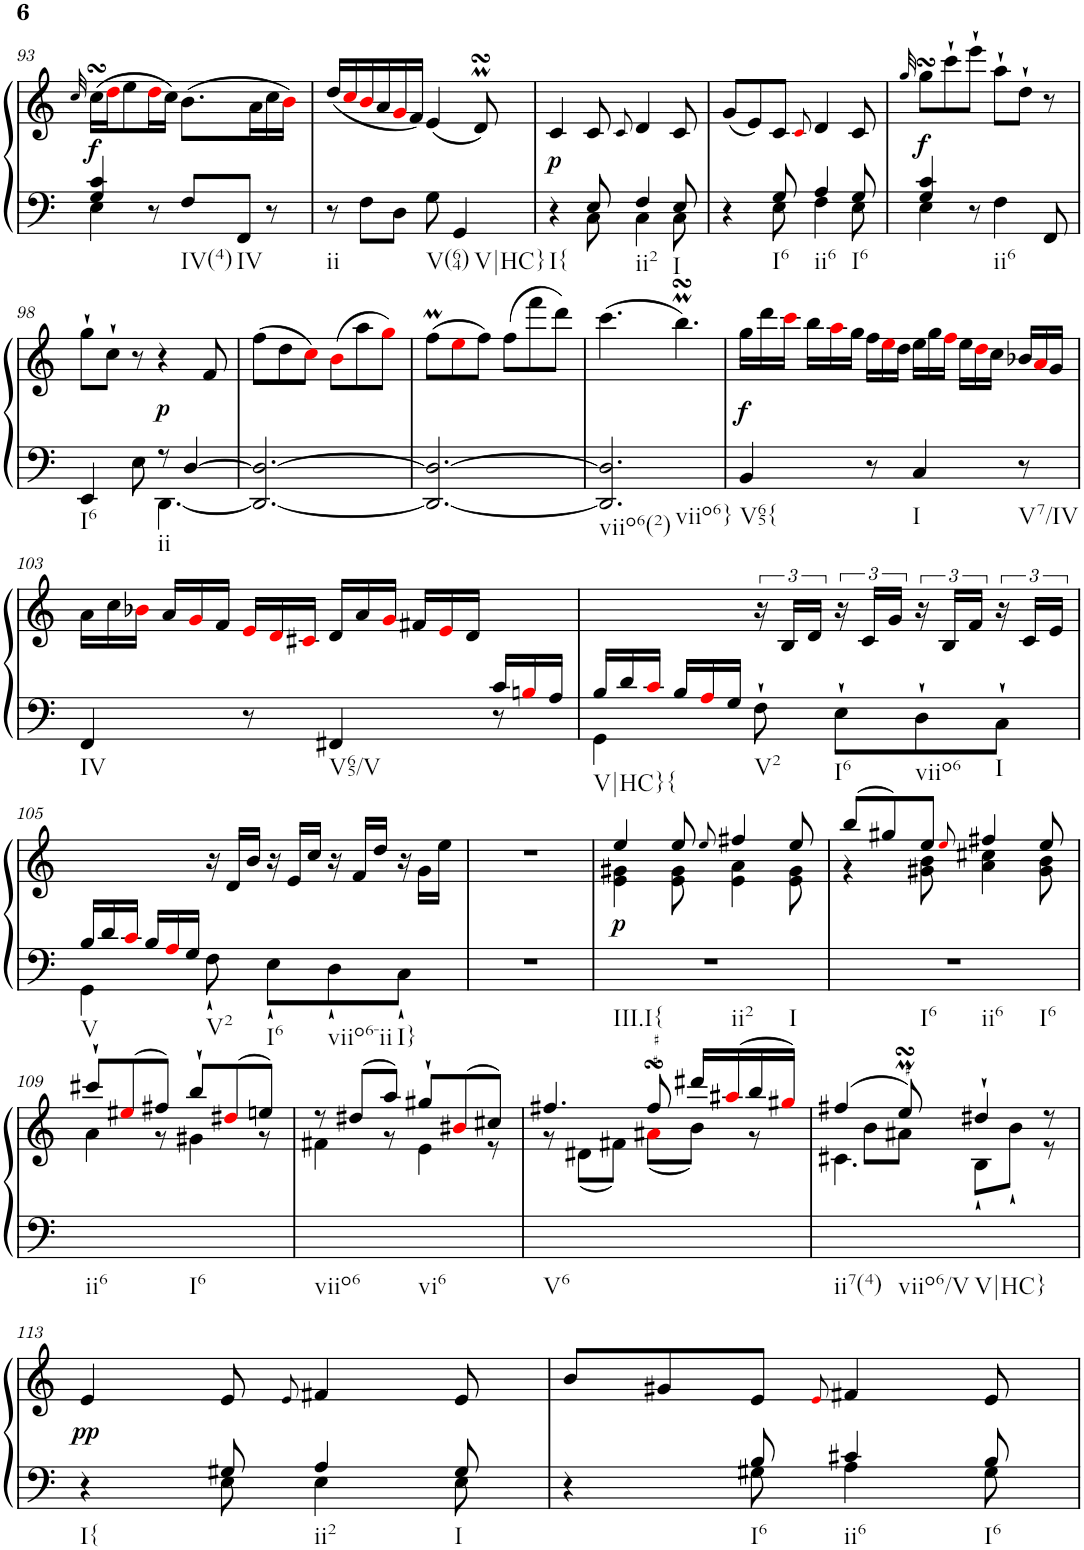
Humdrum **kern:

**kern	**kern	**dynam
*part1	*part1	*part1
*staff2	*staff1	*staff1/2
*I"Harpsichord	*	*
*I'Hch.	*	*
!!LO:PB:g=z
*clefF4	*clefG2	*
*k[]	*k[]	*
*M6/8	*M6/8	*
=93	=93	=93
.	32qcc/	.
*^	*	*
!	!	!	!LO:DY:a=2
4G/ 4c/	4E\	(>16ccsSSs\LL	f
.	.	16ddi\J	.
.	.	8ee\	.
8r	2ryy	16ddi\L	.
.	.	16cc\JJ)	.
!LO:TX:b:t=IV(4)	!	!	!
8F/L	.	(>8.b\L	.
!LO:TX:b:t=IV	!	!	!
8FF/J	.	.	.
.	.	16a\L	.
8r	.	16cc\	.
.	.	16bi\JJ)	.
*v	*v	*	*
=94	=94	=94
!LO:TX:b:t=ii	!	!
8r	(<16dd/LL	.
.	16cci/	.
8F\L	16bi/	.
.	16a/	.
8D\J	16gi/	.
.	16f/JJ)	.
!LO:TX:b:t=V(64)	!	!
8G\	(<4e/	.
!LO:TX:b:t=V|HC}	!	!
4GG/	.	.
.	8dMsSSS/)	.
=95	=95	=95
*^	*	*
!LO:TX:b:t=I{	!	!	!
!	!	!	!LO:DY:b
4r	4ryy	4c/	p
8E/	8C\	8c/	.
.	.	8qc/	.
!LO:TX:b:t=ii2	!	!	!
4F/	4C\	4d/	.
!LO:TX:b:t=I	!	!	!
8E/	8C\	8c/	.
=96	=96	=96	=96
4r	4ryy	(<8g/L	.
.	.	8e/)	.
!LO:TX:b:t=I6	!	!	!
8G/	8E\	8c/J	.
.	.	8qci/	.
!LO:TX:b:t=ii6	!	!	!
4A/	4F\	4d/	.
!LO:TX:b:t=I6	!	!	!
8G/	8E\	8c/	.
=97	=97	=97	=97
.	.	32qgg/	.
!	!	!	!LO:DY:b
4G/ 4c/	4E\	8ggsSSS\L	f
.	.	8ccc`\	.
8r	2ryy	8eee`\J	.
!LO:TX:b:t=ii6	!	!	!
4F\	.	8aa`\L	.
.	.	8dd`\J	.
8FF/	.	8r	.
!!LO:LB:g=z
=98	=98	=98	=98
!LO:TX:b:t=I6	!	!	!
4EE/	4.ryy	8gg`\L	.
.	.	8cc`\J	.
8E\	.	8r	.
!LO:TX:b:t=ii	!	!	!
!	!	!	!LO:DY:b
8r	[4.DD\	4r	p
[4D/	.	.	.
.	.	8f/	.
*v	*v	*	*
=99	=99	=99
2.DD/_ 2.D/_	(>8ff\L	.
.	8dd\	.
.	8cci\J)	.
.	(>8bi\L	.
.	8aa\	.
.	8ggi\J)	.
=100	=100	=100
2.DD/_ 2.D/_	(>8ffM\L	.
.	8eei\	.
.	8ff\J)	.
.	(>8ff\L	.
.	8fff\	.
.	8ddd\J)	.
=101	=101	=101
!LO:TX:b:t=viio6(2)	!	!
!LO:TX:b:t=viio6}	!	!
2.DD/] 2.D/]	(>4.ccc\	.
.	4.bbmsSsS\)	.
=102	=102	=102
*	*Xtuplet	*
!LO:TX:b:t=V65{	!	!
!	!	!LO:DY:b
4BB/	24gg\LL	f
.	24ddd\	.
.	24ccci\JJ	.
.	24bb\LL	.
.	24aai\	.
.	24gg\JJ	.
8r	24ff\LL	.
.	24eei\	.
.	24dd\JJ	.
!LO:TX:b:t=I	!	!
4C/	24ee\LL	.
.	24gg\	.
.	24ffi\JJ	.
.	24ee\LL	.
.	24ddi\	.
.	24cc\JJ	.
!LO:TX:b:t=V7/IV	!	!
8r	24b-X/LL	.
.	24ai/	.
.	24g/JJ	.
!!LO:LB:g=z
=103	=103	=103
*^	*	*
!LO:TX:b:t=IV	!	!	!
8ryy	4FF/	24a\LL	.
.	.	24cc\	.
.	.	24b-Xi\JJ	.
.	.	24a/LL	.
.	.	24gi/	.
.	.	24f/JJ	.
.	8r	24ei/LL	.
.	.	24di/	.
.	.	24c#Xi/JJ	.
!	!LO:TX:b:t=V65/V	!	!
.	4FF#X/	24d/LL	.
.	.	24a/	.
.	.	24gi/JJ	.
.	.	24f#X/LL	.
.	.	24ei/	.
.	.	24d/JJ	.
*Xtuplet	*	*	*
24c/LL	8r	8ryy	.
24Bni/	.	.	.
24A/JJ	.	.	.
=104	=104	=104	=104
!LO:TX:b:t=V|HC}{	!	!	!
24B/LL	4GG\	4ryy	.
24d/	.	.	.
24ci/JJ	.	.	.
24B/LL	.	.	.
24Ai/	.	.	.
24G/JJ	.	.	.
*	*	*tuplet	*
!LO:TX:b:t=V2	!	!	!
2ryy	8F`\	24r	.
.	.	24B/LL	.
.	.	24d/JJ	.
!	!LO:TX:b:t=I6	!	!
.	8E`\L	24r	.
.	.	24c/LL	.
.	.	24g/JJ	.
!	!LO:TX:b:t=viio6	!	!
.	8D`\	24r	.
.	.	24B/LL	.
.	.	24f/JJ	.
!	!LO:TX:b:t=I	!	!
.	8C`\J	24r	.
.	.	24c/LL	.
.	.	24e/JJ	.
!!LO:LB:g=z
=105	=105	=105	=105
*	*^	*	*
!LO:TX:b:t=V	!	!	!	!
!LO:TX:b:t=V2	!	!	!	!
!LO:TX:b:t=I6	!	!	!	!
!LO:TX:b:t=viio6-ii	!	!	!	!
!LO:TX:b:t=I}	!	!	!	!
24B/LL	2.ryy	4GG\	4ryy	.
24d/	.	.	.	.
24ci/JJ	.	.	.	.
24B/LL	.	.	.	.
24Ai/	.	.	.	.
24G/JJ	.	.	.	.
*	*	*	*Xtuplet	*
2ryy	.	8F`\	24r	.
.	.	.	24d/LL	.
.	.	.	24b/JJ	.
.	.	8E`\L	24r	.
.	.	.	24e/LL	.
.	.	.	24cc/JJ	.
.	.	8D`\	24r	.
.	.	.	24f/LL	.
.	.	.	24dd/JJ	.
.	.	8C`\J	24r	.
.	.	.	24g\LL	.
.	.	.	24ee\JJ	.
*v	*v	*v	*	*
=106	=106	=106
2.r	2.r	.
=107	=107	=107
*	*^	*
!LO:TX:b:t=III.I{	!	!	!
!LO:TX:b:t=ii2	!	!	!
!LO:TX:b:t=I	!	!	!
!	!	!	!LO:DY:b
2.r	4ee/	4e\ 4g#X\	p
.	8ee/	8e\ 8g#\	.
.	8qee/	.	.
.	4ff#X/	4e\ 4a\	.
.	8ee/	8e\ 8g#\	.
=108	=108	=108	=108
!LO:TX:b:t=I6	!	!	!
!LO:TX:b:t=ii6	!	!	!
!LO:TX:b:t=I6	!	!	!
2.r	(>8bb/L	4r	.
.	8gg#X/)	.	.
.	8ee/J	8g#X\ 8b\	.
.	8qeei/	.	.
.	4ff#X/	4a\ 4cc#X\	.
.	8ee/	8g#\ 8b\	.
!!LO:LB:g=z	!!
=109	=109	=109	=109
!LO:TX:b:t=ii6	!	!	!
!LO:TX:b:t=I6	!	!	!
2.ryy	8ccc#X`/L	4a\	.
.	(>8ee#Xi/	.	.
.	8ff#X/J)	8r	.
.	8bb`/L	4g#X\	.
.	(>8dd#Xi/	.	.
.	8een/J)	8r	.
=110	=110	=110	=110
!LO:TX:b:t=viio6	!	!	!
!LO:TX:b:t=vi6	!	!	!
2.ryy	8r	4f#X\	.
.	(>8dd#X/L	.	.
.	8aa/J)	8r	.
.	8gg#X`/L	4e\	.
.	(>8b#Xi/	.	.
.	8cc#X/J)	8r	.
=111	=111	=111	=111
!LO:TX:b:t=V6	!	!	!
2.ryy	4.ff#X/	8r	.
.	.	(<8d#X\L	.
.	.	8f#X\J)	.
.	8ff#sSsS/	(<8a#Xi\L	.
.	16ddd#X/LL	8b\J)	.
.	(>16aa#Xi/	.	.
.	16bb/	8r	.
.	16gg#Xi/JJ)	.	.
=112	=112	=112	=112
*	*	*^	*
!LO:TX:b:t=ii7(4)	!	!	!	!
!LO:TX:b:t=viio6/V	!	!	!	!
!LO:TX:b:t=V|HC}	!	!	!	!
2.ryy	(>4ff#X/	4.c#X\	8ryy	.
.	.	.	8b\L	.
.	8eemsSsS/)	.	8a#X\J	.
.	4dd#X`/	8B`\L	4.ryy	.
.	.	8b`\J	.	.
.	8r	8r	.	.
*	*	*v	*v	*
!!LO:LB:g=z
=113	=113	=113	=113
*^	*	*	*
!LO:TX:b:t=I{	!	!	!	!
!	!	!	!	!LO:DY:b
*	*	*v	*v	*
4r	4ryy	4e/	pp
8G#X/	8E\	8e/	.
.	.	8qe/	.
!LO:TX:b:t=ii2	!	!	!
4A/	4E\	4f#X/	.
!LO:TX:b:t=I	!	!	!
8G#/	8E\	8e/	.
=114	=114	=114	=114
4r	4ryy	8b/L	.
.	.	8g#X/	.
!LO:TX:b:t=I6	!	!	!
8B/	8G#X\	8e/J	.
.	.	8qei/	.
!LO:TX:b:t=ii6	!	!	!
4c#X/	4A\	4f#X/	.
!LO:TX:b:t=I6	!	!	!
8B/	8G#\	8e/	.
*v	*v	*	*
=	=	=
*-	*-	*-
